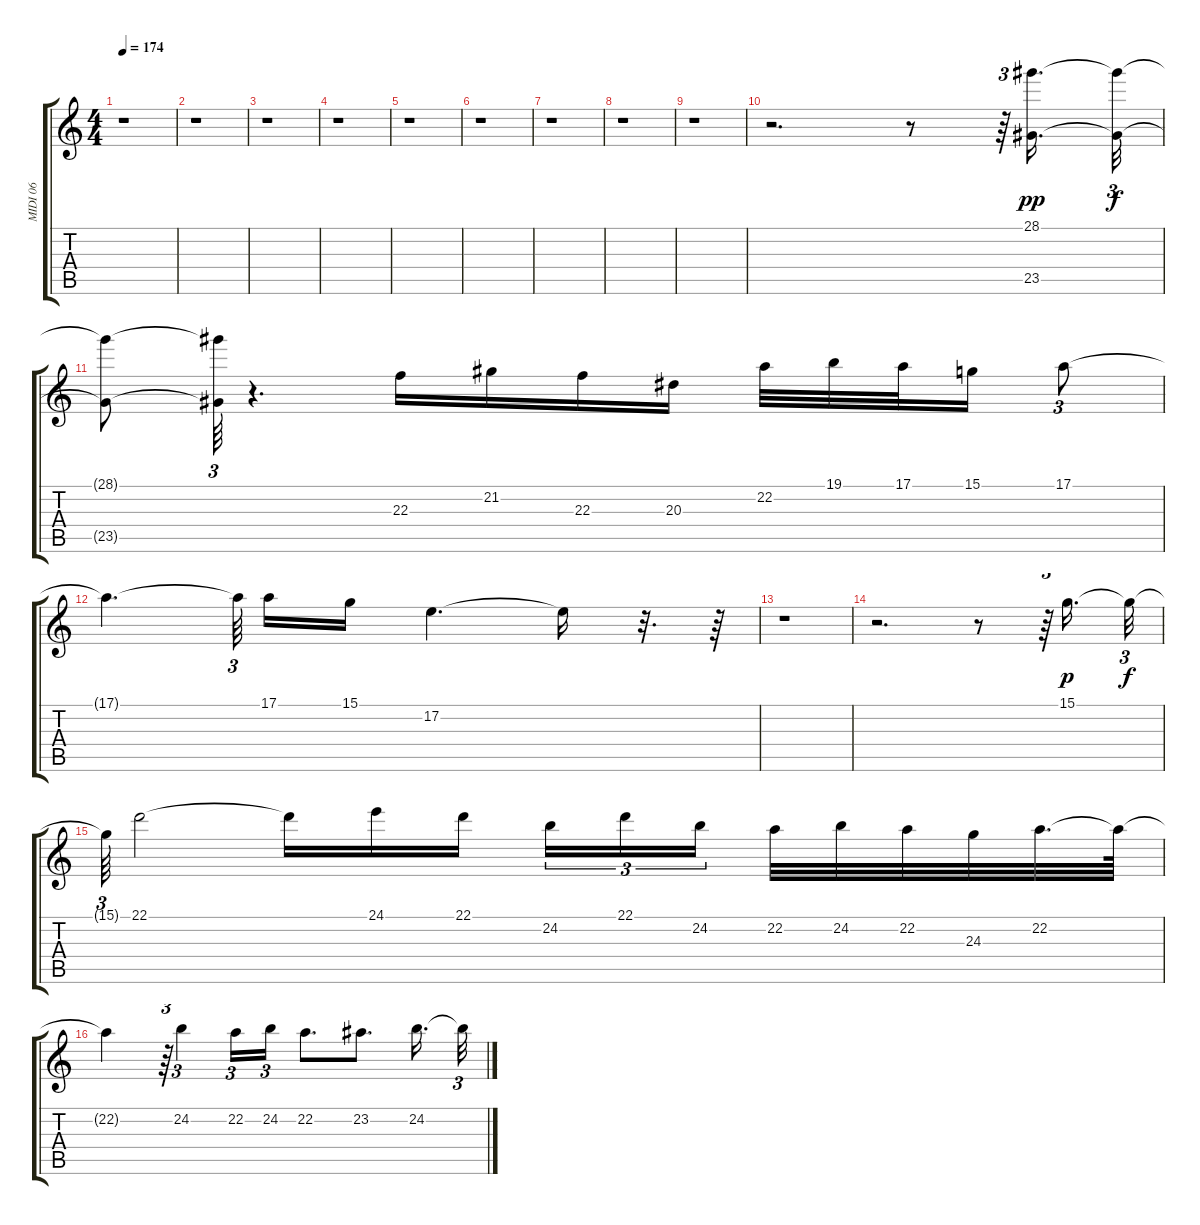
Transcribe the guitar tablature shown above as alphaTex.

\track ("MIDI 06" "MIDI 06") {instrument flute}
\staff {score tabs}
\tuning (E4 B3 G3 D3 A2 E2) {hide}
\ts (4 4)
\tempo 174
\clef g2
\ks c
r.1{dy f} |
r.1 |
r.1 |
r.1 |
r.1 |
r.1 |
r.1 |
r.1 |
r.1 |
r.2{d} r.8 r.64{tu (3 2)} (28.1 23.5).16{d dy pp} (28.1{t} 23.5{t}).32{tu (3 2) dy f} |
(28.1{t} 23.5{t}).8 (28.1{t} 23.5{t}).64{tu (3 2)} r.4{d} 22.3.16 21.2.16 22.3.16 20.3.16 22.2.32 19.1.32 17.1.32 15.1.16 17.1.8{tu (3 2)} |
17.1{t}.4{d} 17.1{t}.64{tu (3 2)} 17.1.16 15.1.16 17.2.4{d} 17.2{t}.16 r.32{d} r.64 |
r.1 |
r.2{d} r.8 r.64{tu (3 2)} 15.1.16{d dy p} 15.1{t}.32{tu (3 2) dy f} |
15.1{t}.64{tu (3 2)} 22.1.2 22.1{t}.16 24.1.16 22.1.16 24.2.16{tu (3 2)} 22.1.16{tu (3 2)} 24.2.16{tu (3 2)} 22.2.32 24.2.32 22.2.32 24.3.32 22.2.32{d} 22.2{t}.64 |
22.2{t}.4 r.64{tu (3 2)} 24.2.4{tu (3 2)} 22.2.16{tu (3 2)} 24.2.16{tu (3 2)} 22.2.8{d} 23.2.8{d} 24.2.16{d} 24.2{t}.32{tu (3 2)}
